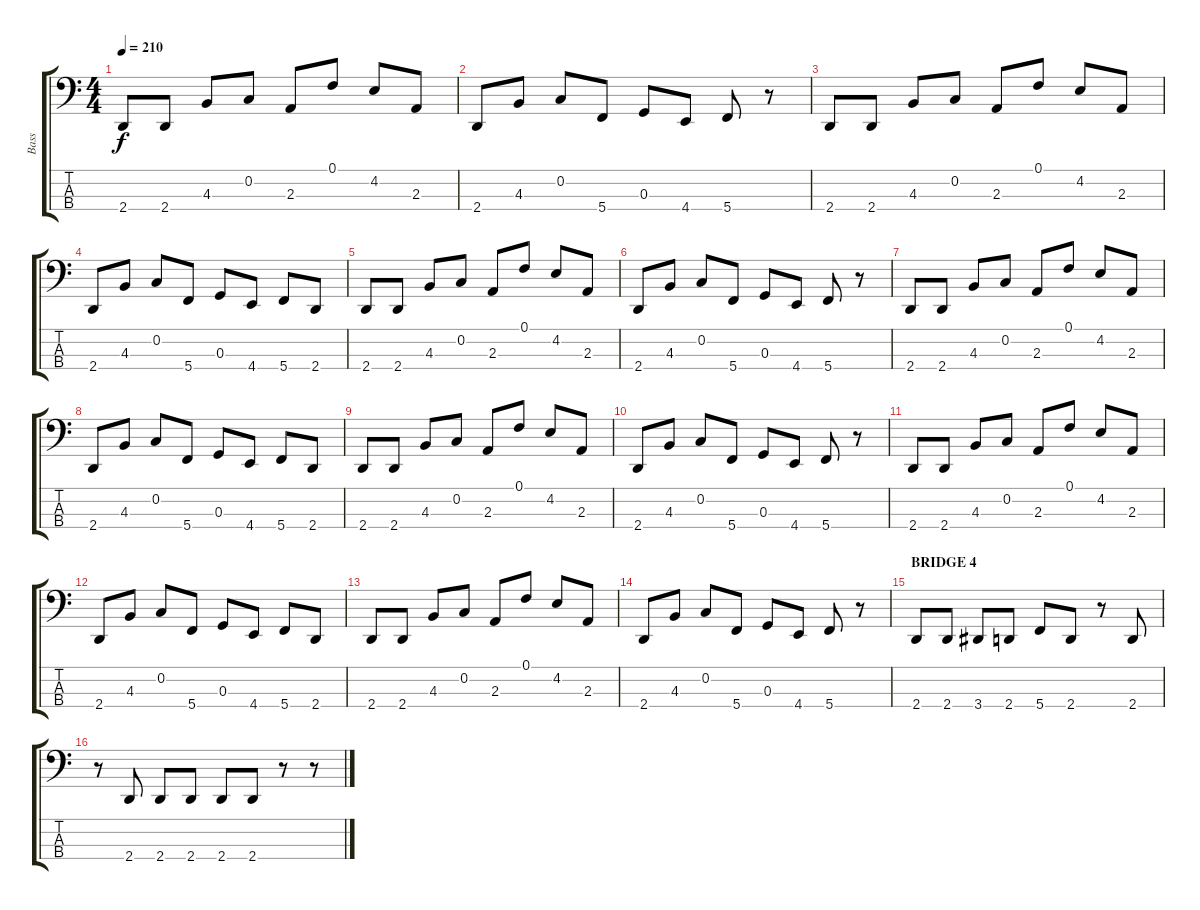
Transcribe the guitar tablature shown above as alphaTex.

\track ("Bass" "Bass") {instrument electricbasspick}
\staff {score tabs}
\tuning (F2 C2 G1 C1) {hide}
\ts (4 4)
\tempo 210
\clef f4
\ks c
2.4.8{dy f} 2.4.8 4.3.8 0.2.8 2.3.8 0.1.8 4.2.8 2.3.8 |
2.4.8 4.3.8 0.2.8 5.4.8 0.3.8 4.4.8 5.4.8 r.8 |
2.4.8 2.4.8 4.3.8 0.2.8 2.3.8 0.1.8 4.2.8 2.3.8 |
2.4.8 4.3.8 0.2.8 5.4.8 0.3.8 4.4.8 5.4.8 2.4.8 |
2.4.8 2.4.8 4.3.8 0.2.8 2.3.8 0.1.8 4.2.8 2.3.8 |
2.4.8 4.3.8 0.2.8 5.4.8 0.3.8 4.4.8 5.4.8 r.8 |
2.4.8 2.4.8 4.3.8 0.2.8 2.3.8 0.1.8 4.2.8 2.3.8 |
2.4.8 4.3.8 0.2.8 5.4.8 0.3.8 4.4.8 5.4.8 2.4.8 |
2.4.8 2.4.8 4.3.8 0.2.8 2.3.8 0.1.8 4.2.8 2.3.8 |
2.4.8 4.3.8 0.2.8 5.4.8 0.3.8 4.4.8 5.4.8 r.8 |
2.4.8 2.4.8 4.3.8 0.2.8 2.3.8 0.1.8 4.2.8 2.3.8 |
2.4.8 4.3.8 0.2.8 5.4.8 0.3.8 4.4.8 5.4.8 2.4.8 |
2.4.8 2.4.8 4.3.8 0.2.8 2.3.8 0.1.8 4.2.8 2.3.8 |
2.4.8 4.3.8 0.2.8 5.4.8 0.3.8 4.4.8 5.4.8 r.8 |
\section ("" "BRIDGE 4")
2.4.8 2.4.8 3.4.8 2.4.8 5.4.8 2.4.8 r.8 2.4.8 |
r.8 2.4.8 2.4.8 2.4.8 2.4.8 2.4.8 r.8 r.8
